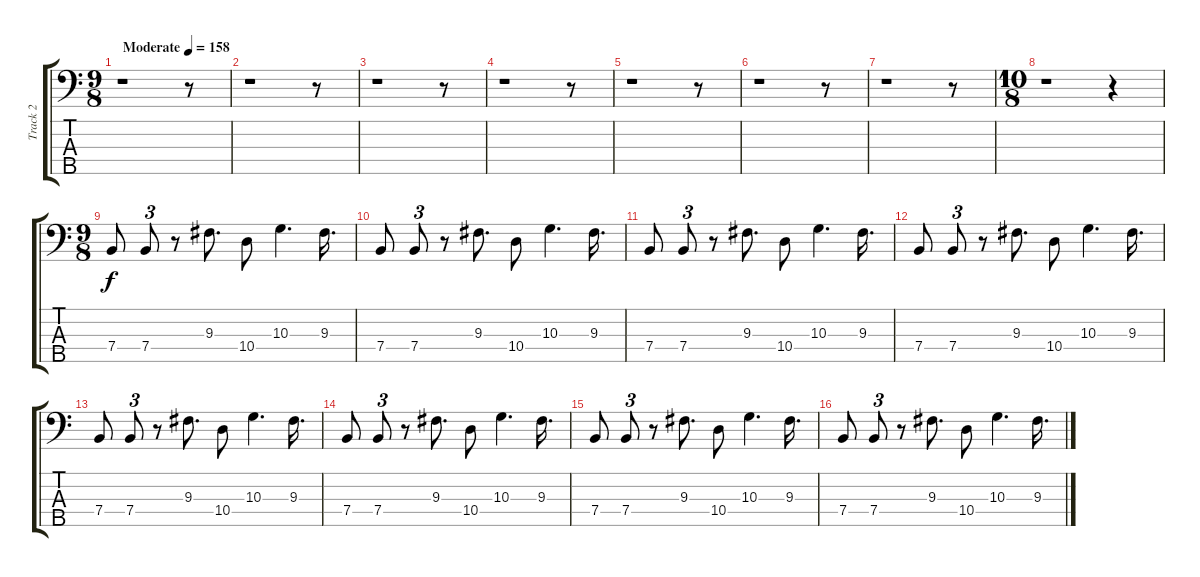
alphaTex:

\track ("Track 2" "Track 2") {instrument electricbassfinger}
\staff {score tabs}
\tuning (G2 D2 A1 E1 B0) {hide}
\ts (9 8)
\tempo (158 "Moderate")
\clef f4
\ks c
r.1{dy f instrument electricbassfinger} r.8 |
r.1 r.8 |
r.1 r.8 |
r.1 r.8 |
r.1 r.8 |
r.1 r.8 |
r.1 r.8 |
\ts (10 8)
r.1 r.4 |
\ts (9 8)
7.4.8 7.4.8{tu (3 2)} r.8 9.3.8{d} 10.4.8 10.3.4{d} 9.3.16{d} |
7.4.8 7.4.8{tu (3 2)} r.8 9.3.8{d} 10.4.8 10.3.4{d} 9.3.16{d} |
7.4.8 7.4.8{tu (3 2)} r.8 9.3.8{d} 10.4.8 10.3.4{d} 9.3.16{d} |
7.4.8 7.4.8{tu (3 2)} r.8 9.3.8{d} 10.4.8 10.3.4{d} 9.3.16{d} |
7.4.8 7.4.8{tu (3 2)} r.8 9.3.8{d} 10.4.8 10.3.4{d} 9.3.16{d} |
7.4.8 7.4.8{tu (3 2)} r.8 9.3.8{d} 10.4.8 10.3.4{d} 9.3.16{d} |
7.4.8 7.4.8{tu (3 2)} r.8 9.3.8{d} 10.4.8 10.3.4{d} 9.3.16{d} |
7.4.8 7.4.8{tu (3 2)} r.8 9.3.8{d} 10.4.8 10.3.4{d} 9.3.16{d}
